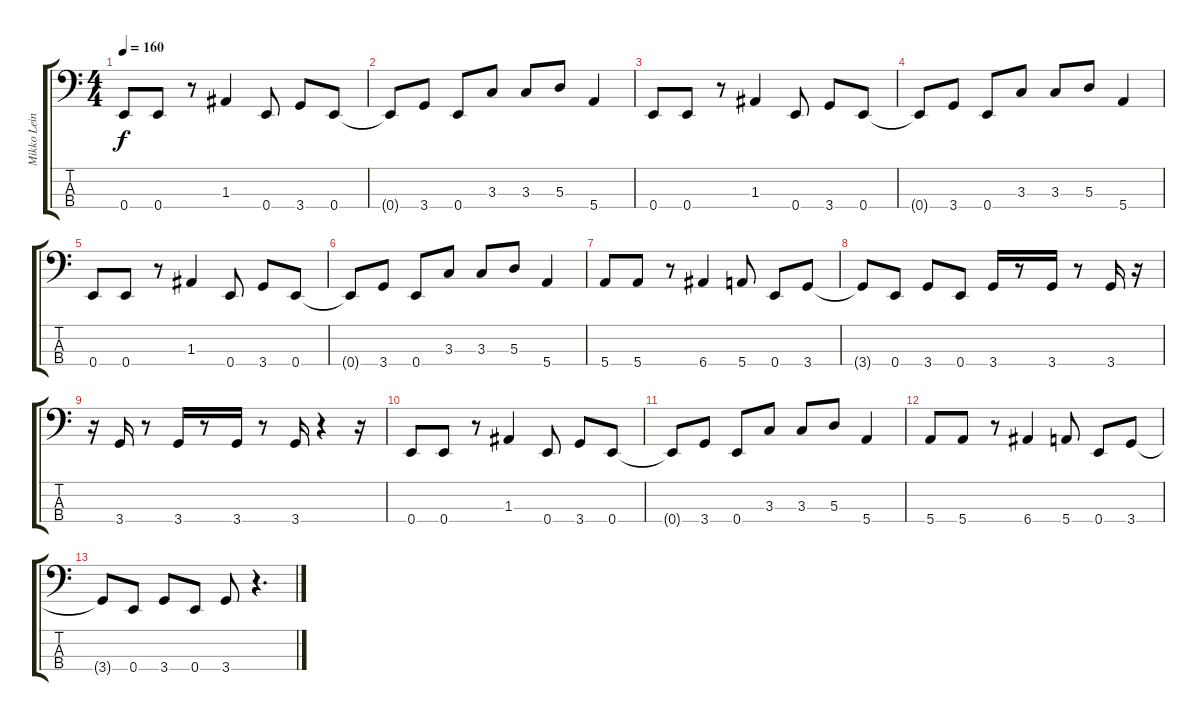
\track ("Mikko Leinonen" "Mikko Lein") {instrument electricbasspick}
\staff {score tabs}
\tuning (G2 D2 A1 E1) {hide}
\ts (4 4)
\tempo 160
\clef f4
\ks c
0.4.8{dy f} 0.4.8 r.8 1.3.4 0.4.8 3.4.8 0.4.8 |
0.4{t}.8 3.4.8 0.4.8 3.3.8 3.3.8 5.3.8 5.4.4 |
0.4.8 0.4.8 r.8 1.3.4 0.4.8 3.4.8 0.4.8 |
0.4{t}.8 3.4.8 0.4.8 3.3.8 3.3.8 5.3.8 5.4.4 |
0.4.8 0.4.8 r.8 1.3.4 0.4.8 3.4.8 0.4.8 |
0.4{t}.8 3.4.8 0.4.8 3.3.8 3.3.8 5.3.8 5.4.4 |
5.4.8 5.4.8 r.8 6.4.4 5.4.8 0.4.8 3.4.8 |
3.4{t}.8 0.4.8 3.4.8 0.4.8 3.4.16 r.8 3.4.16 r.8 3.4.16 r.16 |
r.16 3.4.16 r.8 3.4.16 r.8 3.4.16 r.8 3.4.16 r.4 r.16 |
0.4.8 0.4.8 r.8 1.3.4 0.4.8 3.4.8 0.4.8 |
0.4{t}.8 3.4.8 0.4.8 3.3.8 3.3.8 5.3.8 5.4.4 |
5.4.8 5.4.8 r.8 6.4.4 5.4.8 0.4.8 3.4.8 |
3.4{t}.8 0.4.8 3.4.8 0.4.8 3.4.8 r.4{d}
